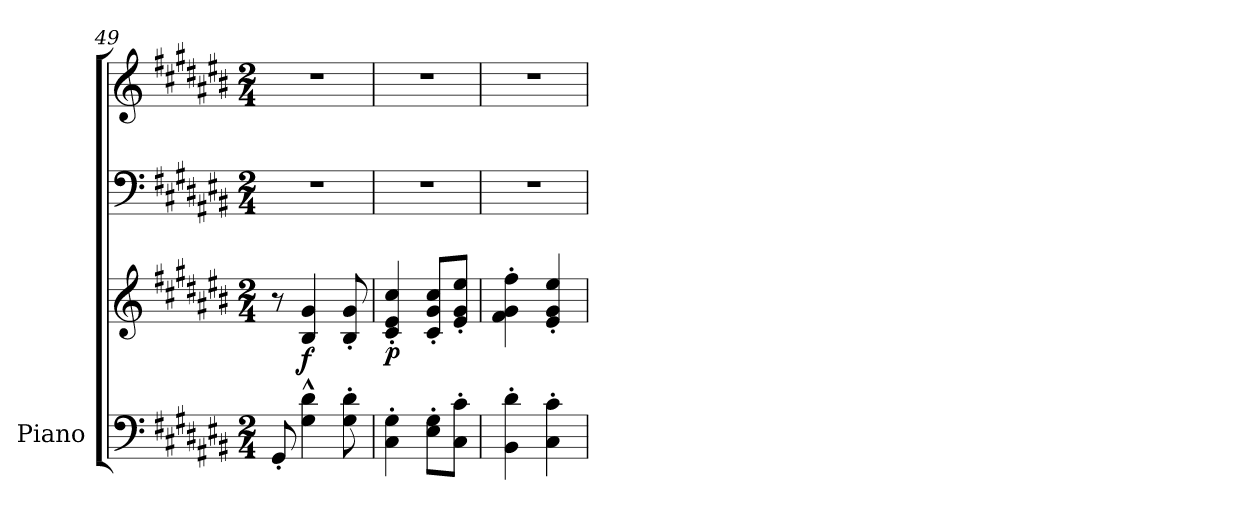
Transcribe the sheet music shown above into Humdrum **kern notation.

**kern	**kern	**kern	**kern	**dynam
*part1	*part1	*part1	*part1	*part1
*staff4	*staff3	*staff2	*staff1	*staff1/2/3/4
*I"Piano	*	*	*	*
*I'Pno.	*	*	*	*
*clefF4	*clefG2	*clefF4	*clefG2	*
*k[f#c#g#d#a#e#b#]	*k[f#c#g#d#a#e#b#]	*k[f#c#g#d#a#e#b#]	*k[f#c#g#d#a#e#b#]	*
*M2/4	*M2/4	*M2/4	*M2/4	*
=49	=49	=49	=49	=49
8GG#'/	8r	2r	2r	.
!	!	!	!	!LO:DY:b=3
4G#\^^ 4d#\^^	4B#/ 4g#/	.	.	f
8G#\' 8d#\'	8B#/' 8g#/'	.	.	.
!!LO:LB:g=z
=50	=50	=50	=50	=50
!	!	!	!	!LO:DY:b=3
4C#\' 4G#\'	4c#/' 4e#/' 4cc#/'	2r	2r	p
8E#\' 8G#\'L	8c#/' 8g#/' 8cc#/'L	.	.	.
8C#\' 8c#\'J	8e#/' 8g#/' 8ee#/'J	.	.	.
=51	=51	=51	=51	=51
4BB#\' 4d#\'	4f#\' 4g#\' 4ff#\'	2r	2r	.
4C#\' 4c#\'	4e#/' 4g#/' 4ee#/'	.	.	.
=	=	=	=	=
*-	*-	*-	*-	*-
